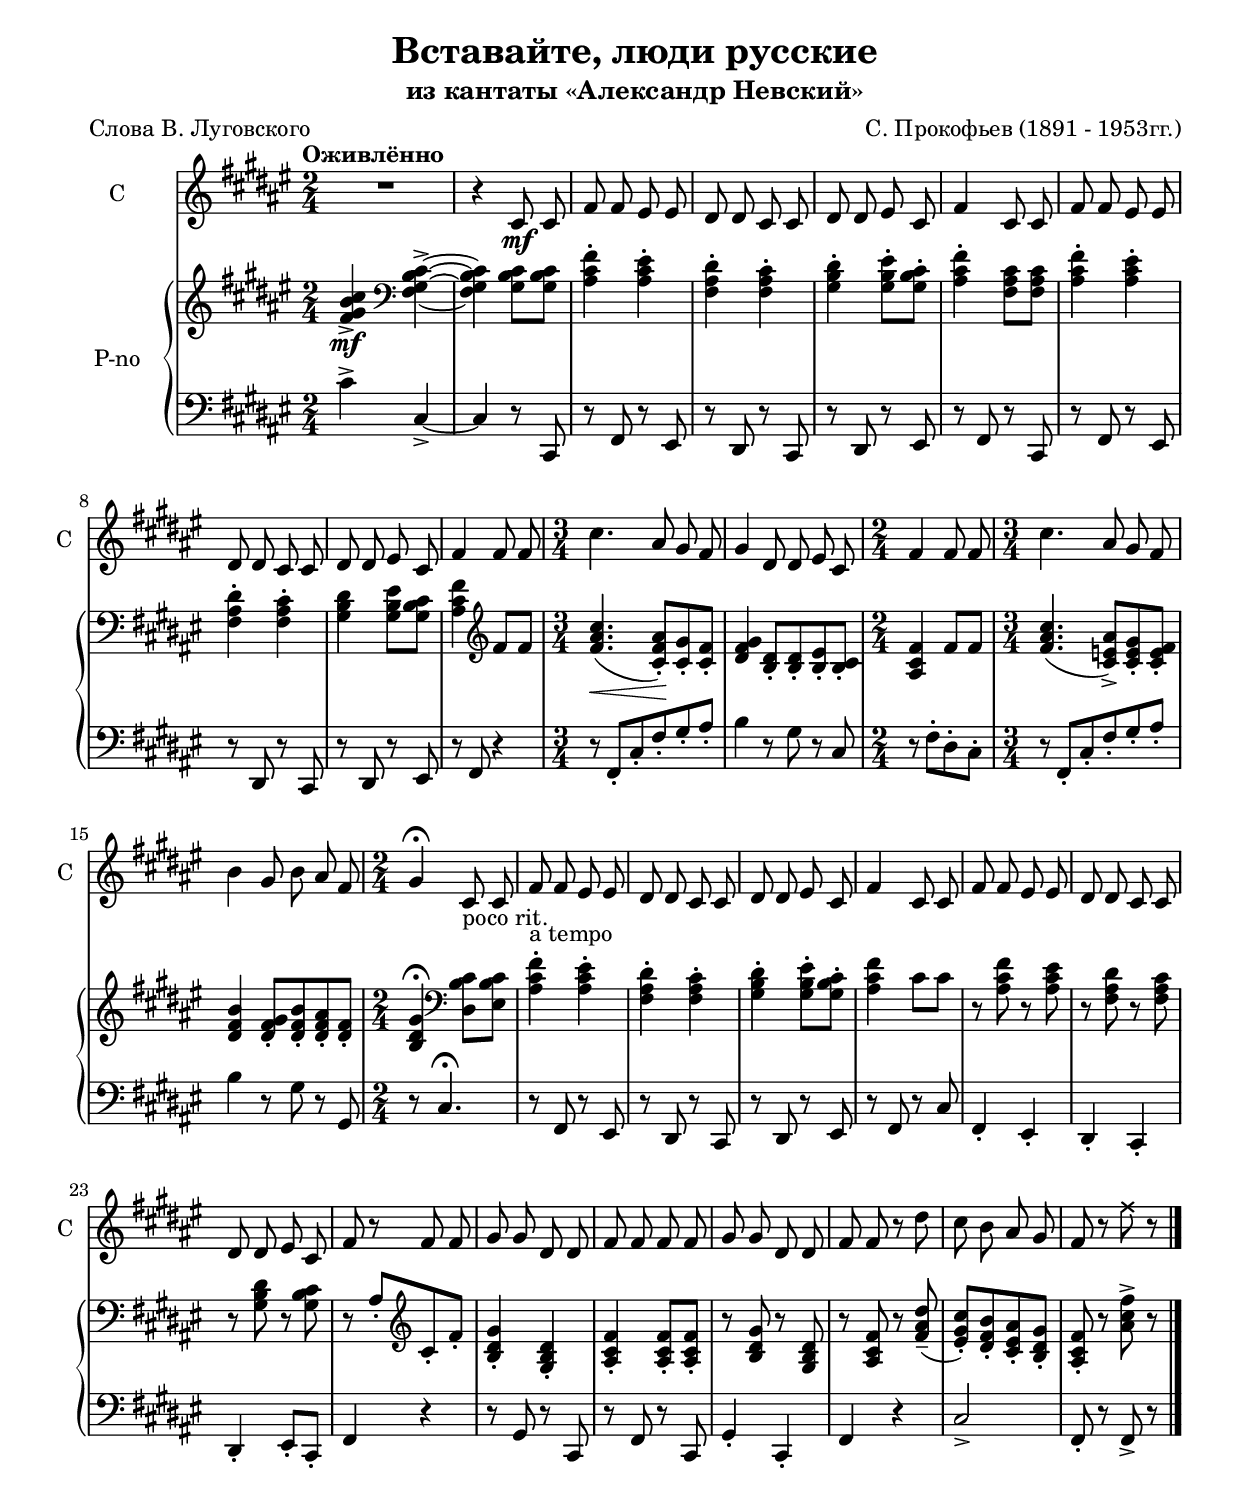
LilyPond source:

\version "2.18.2"

% закомментируйте строку ниже, чтобы получался pdf с навигацией
%#(ly:set-option 'point-and-click #f)
#(ly:set-option 'midi-extension "mid")
#(set-default-paper-size "a4")
%#(set-global-staff-size 16)

\header {
  title = "Вставайте, люди русские"
  subtitle = "из кантаты «Александр Невский»"
  composer = "С. Прокофьев (1891 - 1953гг.)"
  poet = "Слова В. Луговского"
  % Удалить строку версии LilyPond 
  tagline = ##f
}

\paper {
  top-margin = 15
  left-margin = 15
  right-margin = 10
  bottom-margin = 15
  ragged-bottom = ##f
  %ragged-last-bottom = ##f
}

global = {
  \key fis \major
  \numericTimeSignature
  
}

solo = \relative c' {
  \global
  \tempo "Оживлённо"
  \autoBeamOff
  \time 2/4
  R2 |
  r4 cis8\mf cis |
  fis fis eis eis |
  dis dis cis cis |
  dis dis eis cis |
  fis4 cis8 cis |
  fis fis eis eis |
  dis dis cis cis |
  dis dis eis cis |
  fis4 fis8 fis |
  \time 3/4
  cis'4. ais8 gis fis |
  gis4 dis8 dis eis cis |
  \time 2/4 fis4 fis8 fis |
  \time 3/4 cis'4. ais8 gis fis |
  b4 gis8 b ais fis |
  \time 2/4 gis4\fermata cis,8-\markup "poco rit." cis |
  fis-\markup "a tempo" fis eis eis |
  dis dis cis cis |
  dis dis eis cis |
  fis4 cis8 cis |
  fis fis eis eis |
  dis dis cis cis |
  dis dis eis cis |
  fis r fis fis |
  gis gis dis dis |
  fis fis fis fis |
  gis gis dis dis|
  fis fis r dis' |
  cis b ais gis |
  fis r \once \override NoteHead.style = #'cross fis' r | \bar "|."
  
}


verses = \lyricmode {
  
  
}


right = \relative c' {
  \global
  \oneVoice
  <fis gis b cis>4->\mf \clef bass <fis, gis b cis>->~ |
  q <gis b cis>8 q |
  <ais cis fis>4-. <ais cis eis>-. |
  <fis ais dis>-. <fis ais cis>-. |
  <gis b dis>-. <gis b eis>8-. <gis b cis>-. |
  <ais cis fis>4-. <fis ais cis>8 q |
  <ais cis fis>4-. <ais cis eis>-. |
 <fis ais dis>-. <fis ais cis>-. |
  <gis b dis> <gis b eis>8 <gis b cis> |
  <ais cis fis>4 \clef treble fis'8 fis |
  <fis ais cis>4.(\< <cis fis ais>8-.)\! <cis gis'>-. <cis fis>-. |
  <dis fis gis>4 <b dis>8-. q-. <b eis>-. <b cis>-.
  <ais cis fis>4 fis'8 fis |
  <fis ais cis>4.( <cis e ais>8->) <cis e gis>-. <cis e fis>-. |
  <dis fis b>4 <dis fis gis>8-. <dis fis b>-. <dis fis ais>-. <dis fis>-. |
  <b dis gis>4\fermata \clef bass <dis, b' cis>8 <eis b' cis> |
  <ais cis fis>4-. <ais cis eis>-. |
  <fis ais dis>-. <fis ais cis>-. |
  <gis b dis>-. <gis b eis>8-. <gis b cis>-. |
  <ais cis fis>4 cis8 cis |
  r <ais cis fis> r <ais cis eis> |
  r <fis ais dis> r <fis ais cis> |
  r <gis b dis> r <gis b cis> |
  r ais-.[ \clef treble cis-. fis-.] |
  <b, dis gis>4-. <gis b dis>-. |
  <ais cis fis>-. q8-. q-. |
  r <b dis gis> r <gis b dis> |
  r <ais cis fis> r <fis' ais dis>--( |
  <eis gis cis>-.)[ <dis fis b>-. <cis eis ais>-. <b dis gis>-.] |
  <ais cis fis>-. r <ais' cis fis>-> r
  
}

left = \relative c' {
  \global
  \oneVoice
  cis4-> cis,->~ |
  cis r8 cis,8 |
  r fis r eis |
  r dis r cis |
  r dis r eis |
  r fis r cis |
  r fis r eis |
  r dis r cis |
  r dis r eis |
  r fis r4 |
  r8 fis-.[ cis'-. fis-. gis-. ais-.] |
  b4 r8 gis r cis, |
  r8 fis-.[ dis-. cis-.] |
  r8 fis,-.[ cis'-. fis-. gis-. ais-.] |
  b4 r8 gis r gis, |
  r cis4.\fermata |
  r8 fis, r eis |
  r dis r cis |
  r dis r eis |
  r fis r cis' |
  fis,4-. eis-. |
  dis-. cis-. |
  dis-. eis8-.[ cis-.] |
  fis4 r
  r8 gis r cis, |
  r fis r cis |
  gis'4-. cis,-. |
  fis r |
  cis'2-> |
  fis,8-. r fis-> r
}

pianoPart = \new PianoStaff \with {
  instrumentName = "P-no"
} <<
  \new Staff = "right" \with {
    midiInstrument = "acoustic grand"
  } \right
  \new Staff = "left" \with {
    midiInstrument = "acoustic grand"
  } { \clef bass \left }
>>

\score {
  <<
     \new Staff \with {
    midiInstrument = "choir aahs"
    instrumentName = "С"
    shortInstrumentName = "С"
    } \new Voice = "Solo" { \oneVoice \solo }
    \new Lyrics  \lyricsto "Solo" \verses
    \pianoPart
  >>
  \layout { 
   
  
  }
  \midi {
    \tempo 4=80
  }
}
